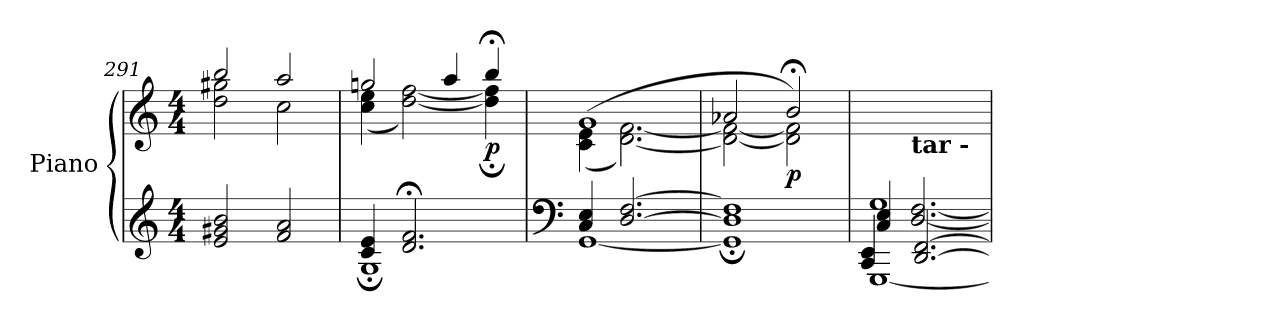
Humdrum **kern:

**kern	**kern	**dynam
*part1	*part1	*part1
*staff2	*staff1	*staff1/2
*I"Piano	*	*
*I'Pno	*	*
*clefG2	*clefG2	*
*k[]	*k[]	*
*M4/4	*M4/4	*
=291	=291	=291
*	*^	*
2e/ 2g#X/ 2b/	2bb/	2dd\ 2gg#X\	.
2f/ 2a/	2aa/	2cc\	.
=292	=292	=292	=292
*^	*	*	*
!	!	!	!	!LO:DY:b
4c/ 4e/	1G;	2ggn/	(4cc\ 4ee\	other-dynamics
2.d/;< 2.f/;<	.	.	[2dd\ [2ff\)	.
.	.	4aa/	.	.
!	!	!	!	!LO:DY:b
.	.	4bb;</	4dd\]; 4ff\];	p
=293	=293	=293	=293	=293
*clefF4	*	*	*	*
4C/ 4E/	[1GG	(1g	(4c\ 4e\	.
[2.D/ [2.F/	.	.	[2.d\ [2.f\)	.
=294	=294	=294	=294	=294
1D] 1F]	1GG;]	2a-X/	2d\_ 2f\_	.
!	!	!	!	!LO:DY:b
.	.	2b;</)	2d\] 2f\]	p
!!LO:PB:g=z
=295	=295	=295	=295	=295
*^	*^	*	*	*
!	!	!	!	!LO:TX:b:B:t=ri -	!	!
!	!	!	!	!	!	!LO:DY:a=2
*	*	*	*	*v	*v	*
1G	4C/ 4E/	4CC/ 4EE/	[1GGG	4ryy	other-dynamics
!	!	!	!	!LO:TX:b:B:t=tar -	!
.	[2.D/ [2.F/	[2.DD/ [2.FF/	.	2.ryy	.
*v	*v	*v	*v	*	*
=	=	=
*-	*-	*-
